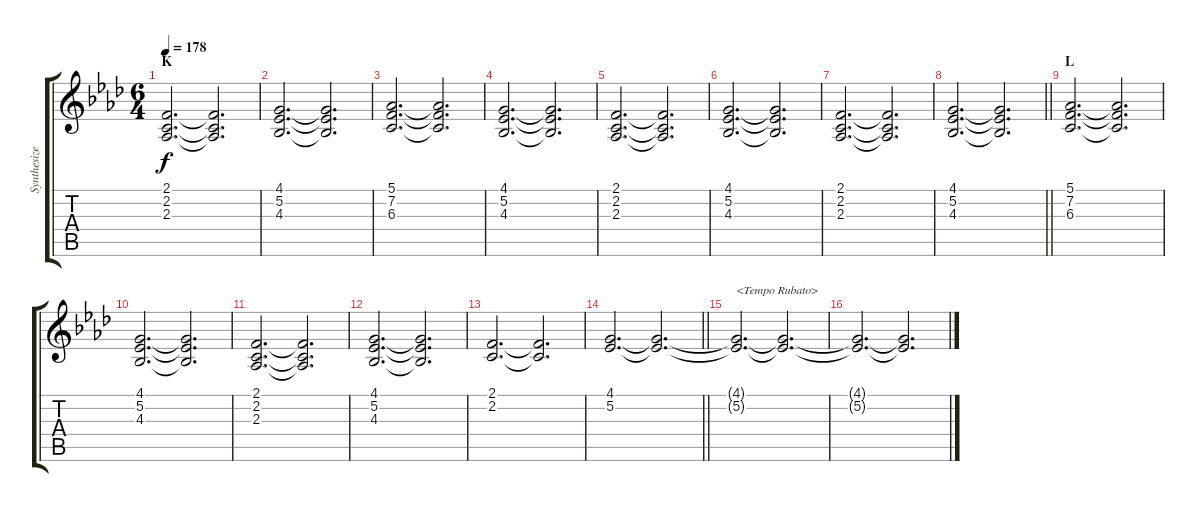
\track ("Synthesizer I" "Synthesize") {instrument pad2warm}
\staff {score tabs}
\tuning (Eb4 Bb3 Gb3 Db3 Ab2 Db2) {hide}
\ts (6 4)
\section ("" "K")
\tempo 178
\clef g2
\ks ab
(2.1 2.2 2.3).2{d dy f} (2.1{t} 2.2{t} 2.3{t}).2{d} |
(4.1 5.2 4.3).2{d} (4.1{t} 5.2{t} 4.3{t}).2{d} |
(5.1 7.2 6.3).2{d} (5.1{t} 7.2{t} 6.3{t}).2{d} |
(4.1 5.2 4.3).2{d} (4.1{t} 5.2{t} 4.3{t}).2{d} |
(2.1 2.2 2.3).2{d} (2.1{t} 2.2{t} 2.3{t}).2{d} |
(4.1 5.2 4.3).2{d} (4.1{t} 5.2{t} 4.3{t}).2{d} |
(2.1 2.2 2.3).2{d} (2.1{t} 2.2{t} 2.3{t}).2{d} |
\barLineRight lightlight
(4.1 5.2 4.3).2{d} (4.1{t} 5.2{t} 4.3{t}).2{d} |
\section ("" "L")
(5.1 7.2 6.3).2{d} (5.1{t} 7.2{t} 6.3{t}).2{d} |
(4.1 5.2 4.3).2{d} (4.1{t} 5.2{t} 4.3{t}).2{d} |
(2.1 2.2 2.3).2{d} (2.1{t} 2.2{t} 2.3{t}).2{d} |
(4.1 5.2 4.3).2{d} (4.1{t} 5.2{t} 4.3{t}).2{d} |
(2.1 2.2).2{d} (2.1{t} 2.2{t}).2{d} |
\barLineRight lightlight
(4.1 5.2).2{d} (4.1{t} 5.2{t}).2{d} |
(4.1{t} 5.2{t}).2{d txt "<Tempo Rubato>"} (4.1{t} 5.2{t}).2{d} |
(4.1{t} 5.2{t}).2{d} (4.1{t} 5.2{t}).2{d}
